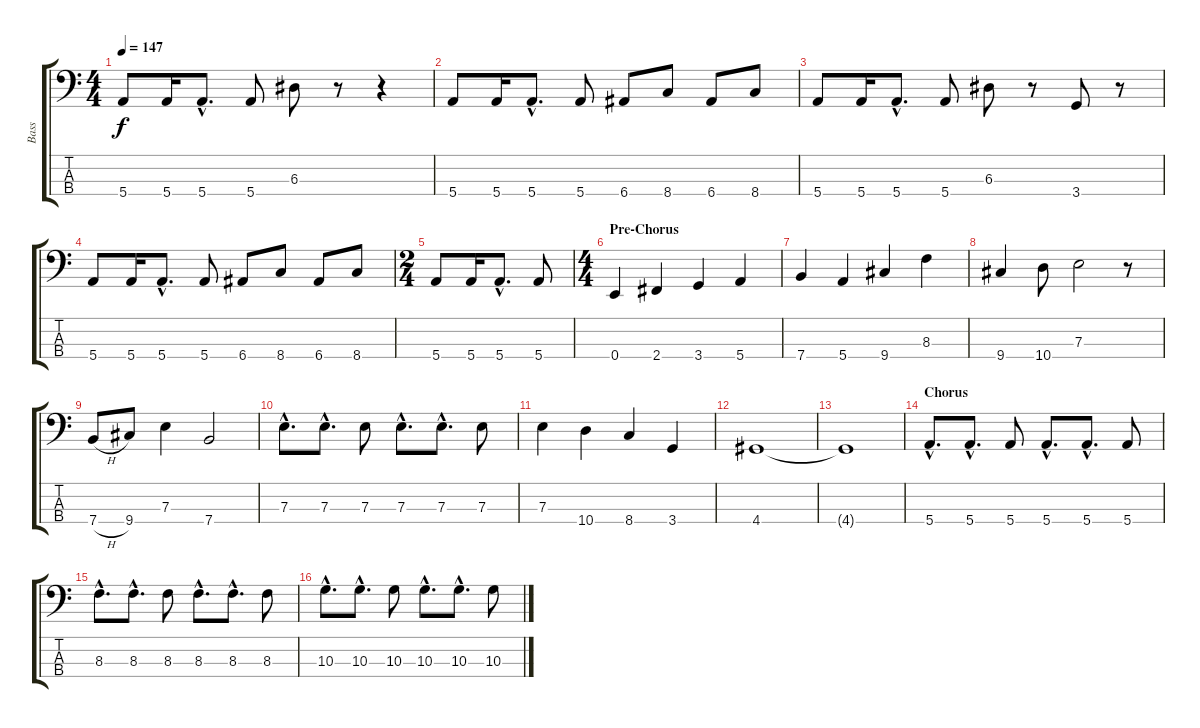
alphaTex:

\track ("Bass" "Bass") {instrument electricbasspick}
\staff {score tabs}
\tuning (G2 D2 A1 E1) {hide}
\ts (4 4)
\tempo 147
\clef f4
\ks c
5.4.8{dy f} 5.4.16 5.4{hac}.8{d} 5.4.8 6.3.8 r.8 r.4 |
5.4.8 5.4.16 5.4{hac}.8{d} 5.4.8 6.4.8 8.4.8 6.4.8 8.4.8 |
5.4.8 5.4.16 5.4{hac}.8{d} 5.4.8 6.3.8 r.8 3.4.8 r.8 |
5.4.8 5.4.16 5.4{hac}.8{d} 5.4.8 6.4.8 8.4.8 6.4.8 8.4.8 |
\ts (2 4)
5.4.8 5.4.16 5.4{hac}.8{d} 5.4.8 |
\ts (4 4)
\section ("" "Pre-Chorus")
0.4.4 2.4.4 3.4.4 5.4.4 |
7.4.4 5.4.4 9.4.4 8.3.4 |
9.4.4 10.4.8 7.3.2 r.8 |
7.4{h}.8 9.4.8 7.3.4 7.4.2 |
7.3{hac}.8{d} 7.3{hac}.8{d} 7.3.8 7.3{hac}.8{d} 7.3{hac}.8{d} 7.3.8 |
7.3.4 10.4.4 8.4.4 3.4.4 |
4.4.1 |
4.4{t}.1 |
\section ("" "Chorus")
5.4{hac}.8{d} 5.4{hac}.8{d} 5.4.8 5.4{hac}.8{d} 5.4{hac}.8{d} 5.4.8 |
8.3{hac}.8{d} 8.3{hac}.8{d} 8.3.8 8.3{hac}.8{d} 8.3{hac}.8{d} 8.3.8 |
10.3{hac}.8{d} 10.3{hac}.8{d} 10.3.8 10.3{hac}.8{d} 10.3{hac}.8{d} 10.3.8
